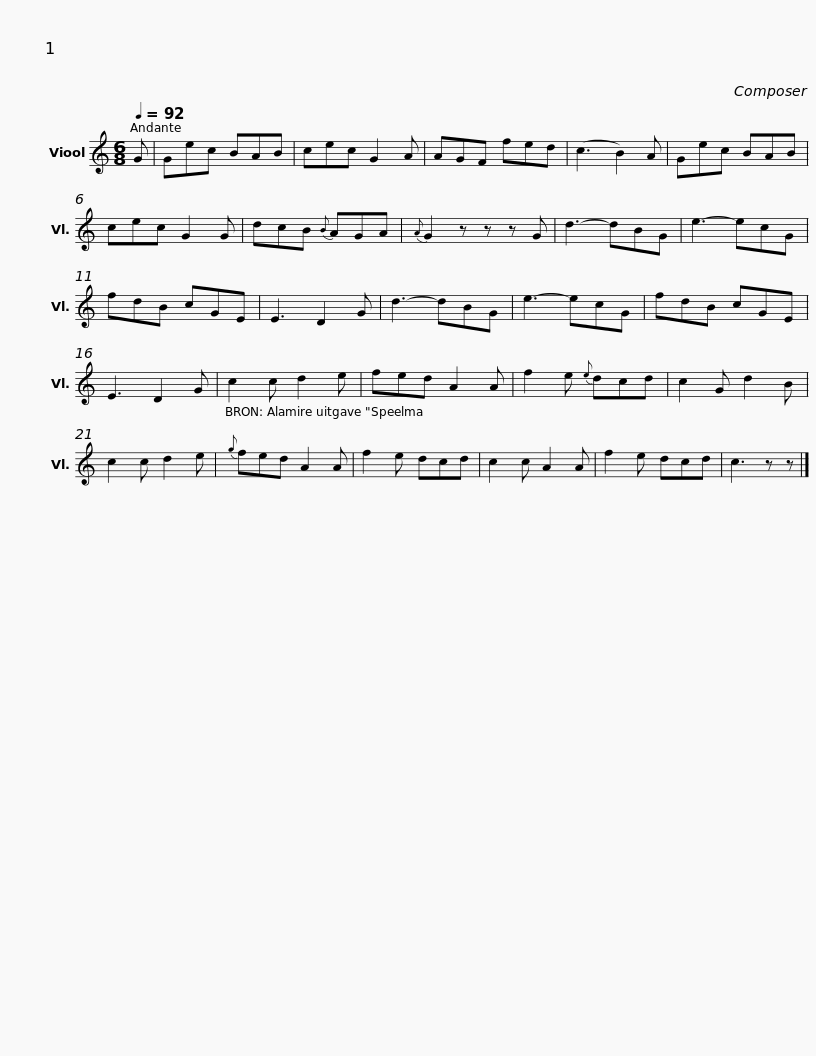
X:1
L:1/8
Q:1/4=92
M:6/8
I:linebreak $
K:C
V:1 treble
V:1
 G | Gec BAB | cec G2 A | AGF fed | (c3 B2) A | %5
 Gec BAB | cec G2 G | dcB{B} AGA |{A} G2 z z z G |$ d3- dBG | %10
 e3- ecG | fdB cGE | E3 D2 G | d3- dBG | e3- ecG | %15
 fdB cGE | E3 D2 G |$ c2 c d2 e | fed A2 A | f2 e{e} dcd | %20
 c2 G d2 B | c2 c d2 e |{g} fed A2 A | f2 e dcd | c2 c A2 A | %25
 f2 e dcd | c3 z z |] %27
